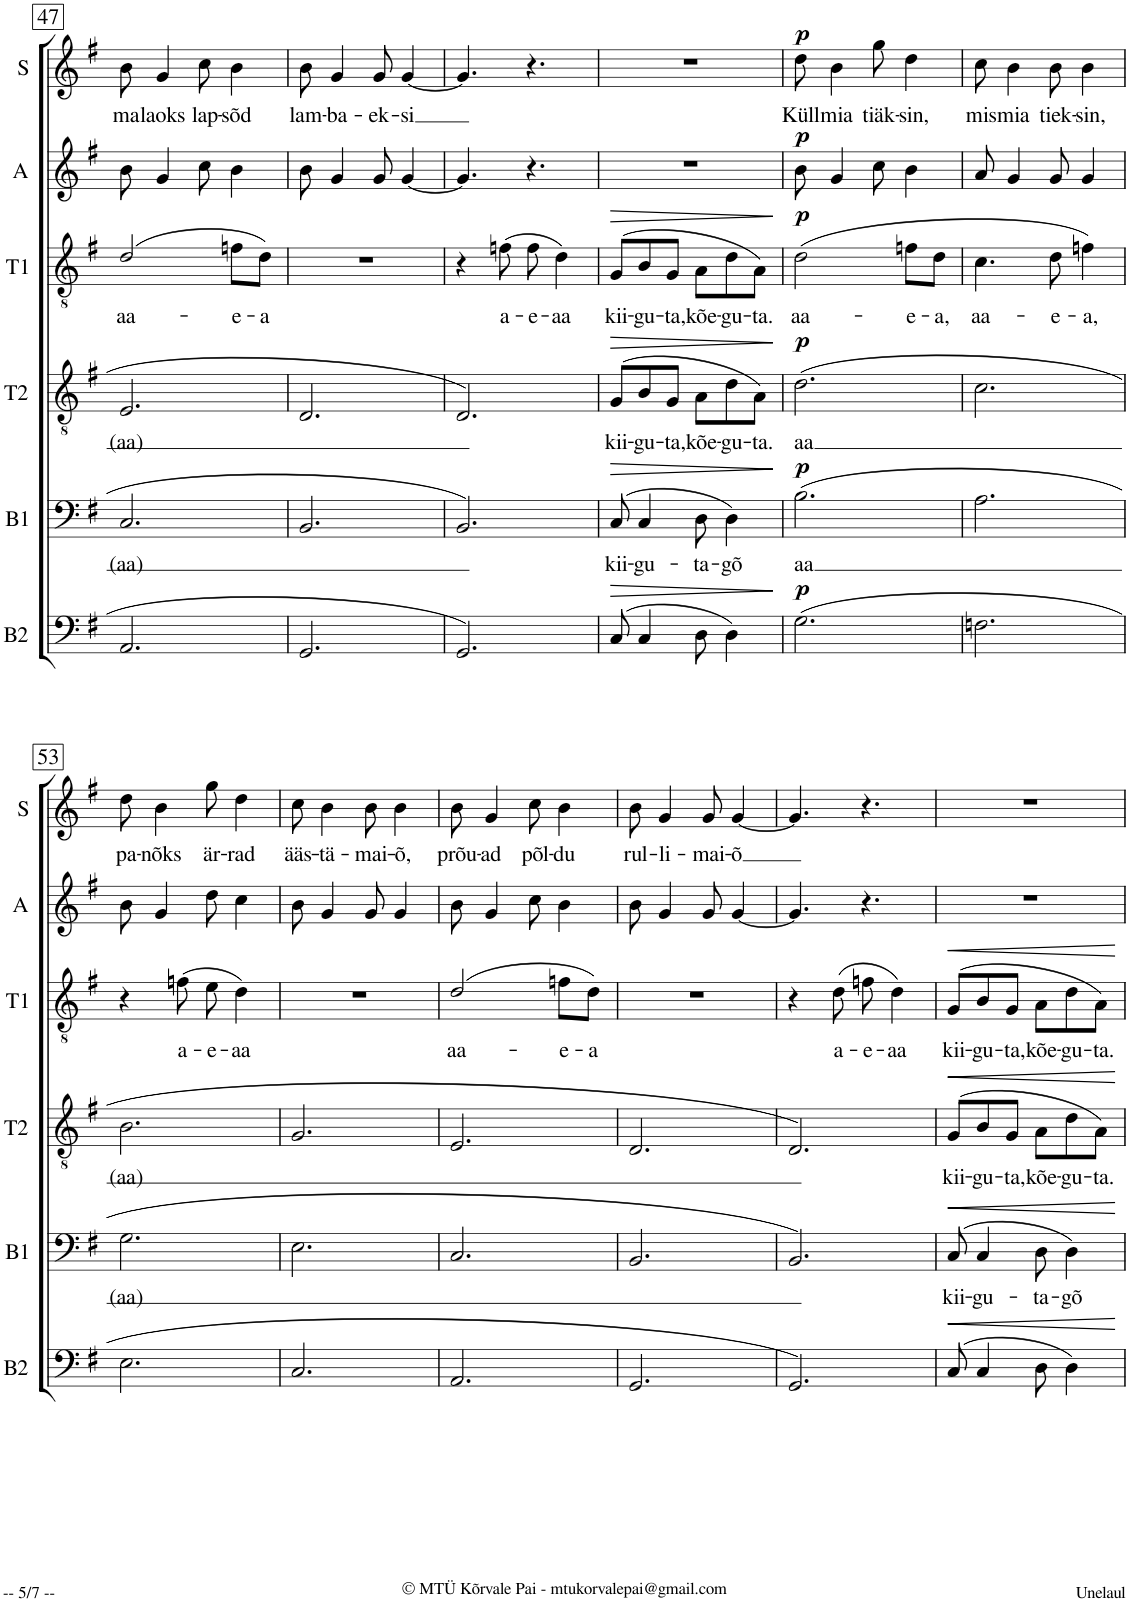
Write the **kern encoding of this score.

**kern	**dynam	**kern	**text	**dynam	**kern	**text	**dynam	**kern	**text	**dynam	**kern	**dynam	**kern	**text	**dynam
*part6	*part6	*part5	*part5	*part5	*part4	*part4	*part4	*part3	*part3	*part3	*part2	*part2	*part1	*part1	*part1
*staff6	*staff6	*staff5	*staff5	*staff5	*staff4	*staff4	*staff4	*staff3	*staff3	*staff3	*staff2	*staff2	*staff1	*staff1	*staff1
*I"Bass	*	*I"Bariton	*	*	*I"Tenor II	*	*	*I"Tenor I	*	*	*I"Alto	*	*I"Soprano	*	*
*I'B2	*	*I'B1	*	*	*I'T2	*	*	*I'T1	*	*	*I'A	*	*I'S	*	*
!!LO:PB:g=z
*clefF4	*	*clefF4	*	*	*clefGv2	*	*	*clefGv2	*	*	*clefG2	*	*clefG2	*	*
*	*	*	*	*	*	*	*	*	*	*	*Trd1c2	*	*	*	*
*k[f#]	*	*k[f#]	*	*	*k[f#]	*	*	*k[f#]	*	*	*k[f#]	*	*k[f#]	*	*
*M6/8	*	*M6/8	*	*	*M6/8	*	*	*M6/8	*	*	*M6/8	*	*M6/8	*	*
=47	=47	=47	=47	=47	=47	=47	=47	=47	=47	=47	=47	=47	=47	=47	=47
!	!	!	!LO:LY:b	!	!	!LO:LY:b	!	!	!LO:LY:b	!	!	!	!	!LO:LY:b	!
2.AA/	.	2.C/	(aa)	.	2.E/	(aa)	.	(2d/	aa-	.	8b\	.	8b\	ma	.
!	!	!	!	!	!	!	!	!	!	!	!	!	!	!LO:LY:b	!
.	.	.	.	.	.	.	.	.	.	.	4g/	.	4g/	laoks	.
!	!	!	!	!	!	!	!	!	!	!	!	!	!	!LO:LY:b	!
.	.	.	.	.	.	.	.	.	.	.	8cc\	.	8cc\	lap-	.
!	!	!	!	!	!	!	!	!	!LO:LY:b	!	!	!	!	!LO:LY:b	!
.	.	.	.	.	.	.	.	8fn\L	-e-	.	4b\	.	4b\	-sõd	.
!	!	!	!	!	!	!	!	!	!LO:LY:b	!	!	!	!	!	!
.	.	.	.	.	.	.	.	8d\J)	-a	.	.	.	.	.	.
=48	=48	=48	=48	=48	=48	=48	=48	=48	=48	=48	=48	=48	=48	=48	=48
!	!	!	!	!	!	!	!	!	!	!	!	!	!	!LO:LY:b	!
2.GG/	.	2.BB/	.	.	2.D/	.	.	2.r	.	.	8b\	.	8b\	lam-	.
!	!	!	!	!	!	!	!	!	!	!	!	!	!	!LO:LY:b	!
.	.	.	.	.	.	.	.	.	.	.	4g/	.	4g/	-ba-	.
!	!	!	!	!	!	!	!	!	!	!	!	!	!	!LO:LY:b	!
.	.	.	.	.	.	.	.	.	.	.	8g/	.	8g/	-ek-	.
!	!	!	!	!	!	!	!	!	!	!	!	!	!	!LO:LY:b	!
.	.	.	.	.	.	.	.	.	.	.	[4g/	.	[4g/	-si	.
=49	=49	=49	=49	=49	=49	=49	=49	=49	=49	=49	=49	=49	=49	=49	=49
2.GG/	.	2.BB/	.	.	2.D/	.	.	4r	.	.	4.g/]	.	4.g/]	.	.
!	!	!	!	!	!	!	!	!	!LO:LY:b	!	!	!	!	!	!
.	.	.	.	.	.	.	.	(8fn\	a-	.	.	.	.	.	.
!	!	!	!	!	!	!	!	!	!LO:LY:b	!	!	!	!	!	!
.	.	.	.	.	.	.	.	8f\	-e-	.	4.r	.	4.r	.	.
!	!	!	!	!	!	!	!	!	!LO:LY:b	!	!	!	!	!	!
.	.	.	.	.	.	.	.	4d\)	-aa	.	.	.	.	.	.
=50	=50	=50	=50	=50	=50	=50	=50	=50	=50	=50	=50	=50	=50	=50	=50
!	!LO:HP:b	!	!LO:LY:b	!LO:HP:b	!	!LO:LY:b	!LO:HP:b	!	!LO:LY:b	!LO:HP:b	!	!	!	!	!
(8C/	>	(8C/	kii-	>	(8G/L	kii-	>	(8G/L	kii-	>	2.r	.	2.r	.	.
!	!	!	!LO:LY:b	!	!	!LO:LY:b	!	!	!LO:LY:b	!	!	!	!	!	!
4C/	.	4C/	-gu-	.	8B/	-gu-	.	8B/	-gu-	.	.	.	.	.	.
!	!	!	!	!	!	!LO:LY:b	!	!	!LO:LY:b	!	!	!	!	!	!
.	.	.	.	.	8G/J	-ta,	.	8G/J	-ta,	.	.	.	.	.	.
!	!	!	!LO:LY:b	!	!	!LO:LY:b	!	!	!LO:LY:b	!	!	!	!	!	!
8D\	.	8D\	-ta-	.	8A\L	kõe-	.	8A\L	kõe-	.	.	.	.	.	.
!	!	!	!LO:LY:b	!	!	!LO:LY:b	!	!	!LO:LY:b	!	!	!	!	!	!
4D\)	.	4D\)	-gõ	.	8d\	-gu-	.	8d\	-gu-	.	.	.	.	.	.
!	!	!	!	!	!	!LO:LY:b	!	!	!LO:LY:b	!	!	!	!	!	!
.	.	.	.	.	8A\J)	-ta.	.	8A\J)	-ta.	.	.	.	.	.	.
.	]	.	.	]	.	.	]	.	.	]	.	.	.	.	.
=51	=51	=51	=51	=51	=51	=51	=51	=51	=51	=51	=51	=51	=51	=51	=51
!	!LO:DY:a	!	!LO:LY:b	!LO:DY:a	!	!LO:LY:b	!LO:DY:a	!	!LO:LY:b	!LO:DY:a	!	!LO:DY:a	!	!LO:LY:b	!LO:DY:a
(2.G\	p	(2.B\	aa	p	(2.d\	aa	p	(2d\	aa-	p	8b\	p	8dd\	Küll	p
!	!	!	!	!	!	!	!	!	!	!	!	!	!	!LO:LY:b	!
.	.	.	.	.	.	.	.	.	.	.	4g/	.	4b\	mia	.
!	!	!	!	!	!	!	!	!	!	!	!	!	!	!LO:LY:b	!
.	.	.	.	.	.	.	.	.	.	.	8cc\	.	8gg\	tiäk-	.
!	!	!	!	!	!	!	!	!	!LO:LY:b	!	!	!	!	!LO:LY:b	!
.	.	.	.	.	.	.	.	8fn\L	e-	.	4b\	.	4dd\	-sin,	.
!	!	!	!	!	!	!	!	!	!LO:LY:b	!	!	!	!	!	!
.	.	.	.	.	.	.	.	8d\J	-a,	.	.	.	.	.	.
=52	=52	=52	=52	=52	=52	=52	=52	=52	=52	=52	=52	=52	=52	=52	=52
!	!	!	!	!	!	!	!	!	!LO:LY:b	!	!	!	!	!LO:LY:b	!
2.Fn\	.	2.A\	.	.	2.c\	.	.	4.c\	aa-	.	8a/	.	8cc\	mis	.
!	!	!	!	!	!	!	!	!	!	!	!	!	!	!LO:LY:b	!
.	.	.	.	.	.	.	.	.	.	.	4g/	.	4b\	mia	.
!	!	!	!	!	!	!	!	!	!LO:LY:b	!	!	!	!	!LO:LY:b	!
.	.	.	.	.	.	.	.	8d\	-e-	.	8g/	.	8b\	tiek-	.
!	!	!	!	!	!	!	!	!	!LO:LY:b	!	!	!	!	!LO:LY:b	!
.	.	.	.	.	.	.	.	4fn\)	-a,	.	4g/	.	4b\	-sin,	.
!!LO:LB:g=z
=53	=53	=53	=53	=53	=53	=53	=53	=53	=53	=53	=53	=53	=53	=53	=53
!	!	!	!LO:LY:b	!	!	!LO:LY:b	!	!	!	!	!	!	!	!LO:LY:b	!
2.E\	.	2.G\	(aa)	.	2.B\	(aa)	.	4r	.	.	8b\	.	8dd\	pa-	.
!	!	!	!	!	!	!	!	!	!	!	!	!	!	!LO:LY:b	!
.	.	.	.	.	.	.	.	.	.	.	4g/	.	4b\	-nõks	.
!	!	!	!	!	!	!	!	!	!LO:LY:b	!	!	!	!	!	!
.	.	.	.	.	.	.	.	(8fn\	a-	.	.	.	.	.	.
!	!	!	!	!	!	!	!	!	!LO:LY:b	!	!	!	!	!LO:LY:b	!
.	.	.	.	.	.	.	.	8e\	-e-	.	8dd\	.	8gg\	är-	.
!	!	!	!	!	!	!	!	!	!LO:LY:b	!	!	!	!	!LO:LY:b	!
.	.	.	.	.	.	.	.	4d\)	-aa	.	4cc\	.	4dd\	-rad	.
=54	=54	=54	=54	=54	=54	=54	=54	=54	=54	=54	=54	=54	=54	=54	=54
!	!	!	!	!	!	!	!	!	!	!	!	!	!	!LO:LY:b	!
2.C/	.	2.E\	.	.	2.G/	.	.	2.r	.	.	8b\	.	8cc\	ääs-	.
!	!	!	!	!	!	!	!	!	!	!	!	!	!	!LO:LY:b	!
.	.	.	.	.	.	.	.	.	.	.	4g/	.	4b\	-tä-	.
!	!	!	!	!	!	!	!	!	!	!	!	!	!	!LO:LY:b	!
.	.	.	.	.	.	.	.	.	.	.	8g/	.	8b\	-mai-	.
!	!	!	!	!	!	!	!	!	!	!	!	!	!	!LO:LY:b	!
.	.	.	.	.	.	.	.	.	.	.	4g/	.	4b\	-õ,	.
=55	=55	=55	=55	=55	=55	=55	=55	=55	=55	=55	=55	=55	=55	=55	=55
!	!	!	!	!	!	!	!	!	!LO:LY:b	!	!	!	!	!LO:LY:b	!
2.AA/	.	2.C/	.	.	2.E/	.	.	(2d/	aa-	.	8b\	.	8b\	prõu-	.
!	!	!	!	!	!	!	!	!	!	!	!	!	!	!LO:LY:b	!
.	.	.	.	.	.	.	.	.	.	.	4g/	.	4g/	-ad	.
!	!	!	!	!	!	!	!	!	!	!	!	!	!	!LO:LY:b	!
.	.	.	.	.	.	.	.	.	.	.	8cc\	.	8cc\	põl-	.
!	!	!	!	!	!	!	!	!	!LO:LY:b	!	!	!	!	!LO:LY:b	!
.	.	.	.	.	.	.	.	8fn\L	-e-	.	4b\	.	4b\	-du	.
!	!	!	!	!	!	!	!	!	!LO:LY:b	!	!	!	!	!	!
.	.	.	.	.	.	.	.	8d\J)	-a	.	.	.	.	.	.
=56	=56	=56	=56	=56	=56	=56	=56	=56	=56	=56	=56	=56	=56	=56	=56
!	!	!	!	!	!	!	!	!	!	!	!	!	!	!LO:LY:b	!
2.GG/	.	2.BB/	.	.	2.D/	.	.	2.r	.	.	8b\	.	8b\	rul-	.
!	!	!	!	!	!	!	!	!	!	!	!	!	!	!LO:LY:b	!
.	.	.	.	.	.	.	.	.	.	.	4g/	.	4g/	-li-	.
!	!	!	!	!	!	!	!	!	!	!	!	!	!	!LO:LY:b	!
.	.	.	.	.	.	.	.	.	.	.	8g/	.	8g/	-mai-	.
!	!	!	!	!	!	!	!	!	!	!	!	!	!	!LO:LY:b	!
.	.	.	.	.	.	.	.	.	.	.	[4g/	.	[4g/	-õ	.
=57	=57	=57	=57	=57	=57	=57	=57	=57	=57	=57	=57	=57	=57	=57	=57
2.GG/)	.	2.BB/)	.	.	2.D/)	.	.	4r	.	.	4.g/]	.	4.g/]	.	.
!	!	!	!	!	!	!	!	!	!LO:LY:b	!	!	!	!	!	!
.	.	.	.	.	.	.	.	(8d\	a-	.	.	.	.	.	.
!	!	!	!	!	!	!	!	!	!LO:LY:b	!	!	!	!	!	!
.	.	.	.	.	.	.	.	8fn\	-e-	.	4.r	.	4.r	.	.
!	!	!	!	!	!	!	!	!	!LO:LY:b	!	!	!	!	!	!
.	.	.	.	.	.	.	.	4d\)	-aa	.	.	.	.	.	.
=58	=58	=58	=58	=58	=58	=58	=58	=58	=58	=58	=58	=58	=58	=58	=58
!	!LO:HP:b	!	!LO:LY:b	!LO:HP:b	!	!LO:LY:b	!LO:HP:b	!	!LO:LY:b	!LO:HP:b	!	!	!	!	!
(8C/	<	(8C/	kii-	<	(8G/L	kii-	<	(8G/L	kii-	<	2.r	.	2.r	.	.
!	!	!	!LO:LY:b	!	!	!LO:LY:b	!	!	!LO:LY:b	!	!	!	!	!	!
4C/	.	4C/	-gu-	.	8B/	-gu-	.	8B/	-gu-	.	.	.	.	.	.
!	!	!	!	!	!	!LO:LY:b	!	!	!LO:LY:b	!	!	!	!	!	!
.	.	.	.	.	8G/J	-ta,	.	8G/J	-ta,	.	.	.	.	.	.
!	!	!	!LO:LY:b	!	!	!LO:LY:b	!	!	!LO:LY:b	!	!	!	!	!	!
8D\	.	8D\	-ta-	.	8A\L	kõe-	.	8A\L	kõe-	.	.	.	.	.	.
!	!	!	!LO:LY:b	!	!	!LO:LY:b	!	!	!LO:LY:b	!	!	!	!	!	!
4D\)	.	4D\)	-gõ	.	8d\	-gu-	.	8d\	-gu-	.	.	.	.	.	.
!	!	!	!	!	!	!LO:LY:b	!	!	!LO:LY:b	!	!	!	!	!	!
.	.	.	.	.	8A\J)	-ta.	.	8A\J)	-ta.	.	.	.	.	.	.
.	[	.	.	[	.	.	[	.	.	[	.	.	.	.	.
=	=	=	=	=	=	=	=	=	=	=	=	=	=	=	=
*-	*-	*-	*-	*-	*-	*-	*-	*-	*-	*-	*-	*-	*-	*-	*-
